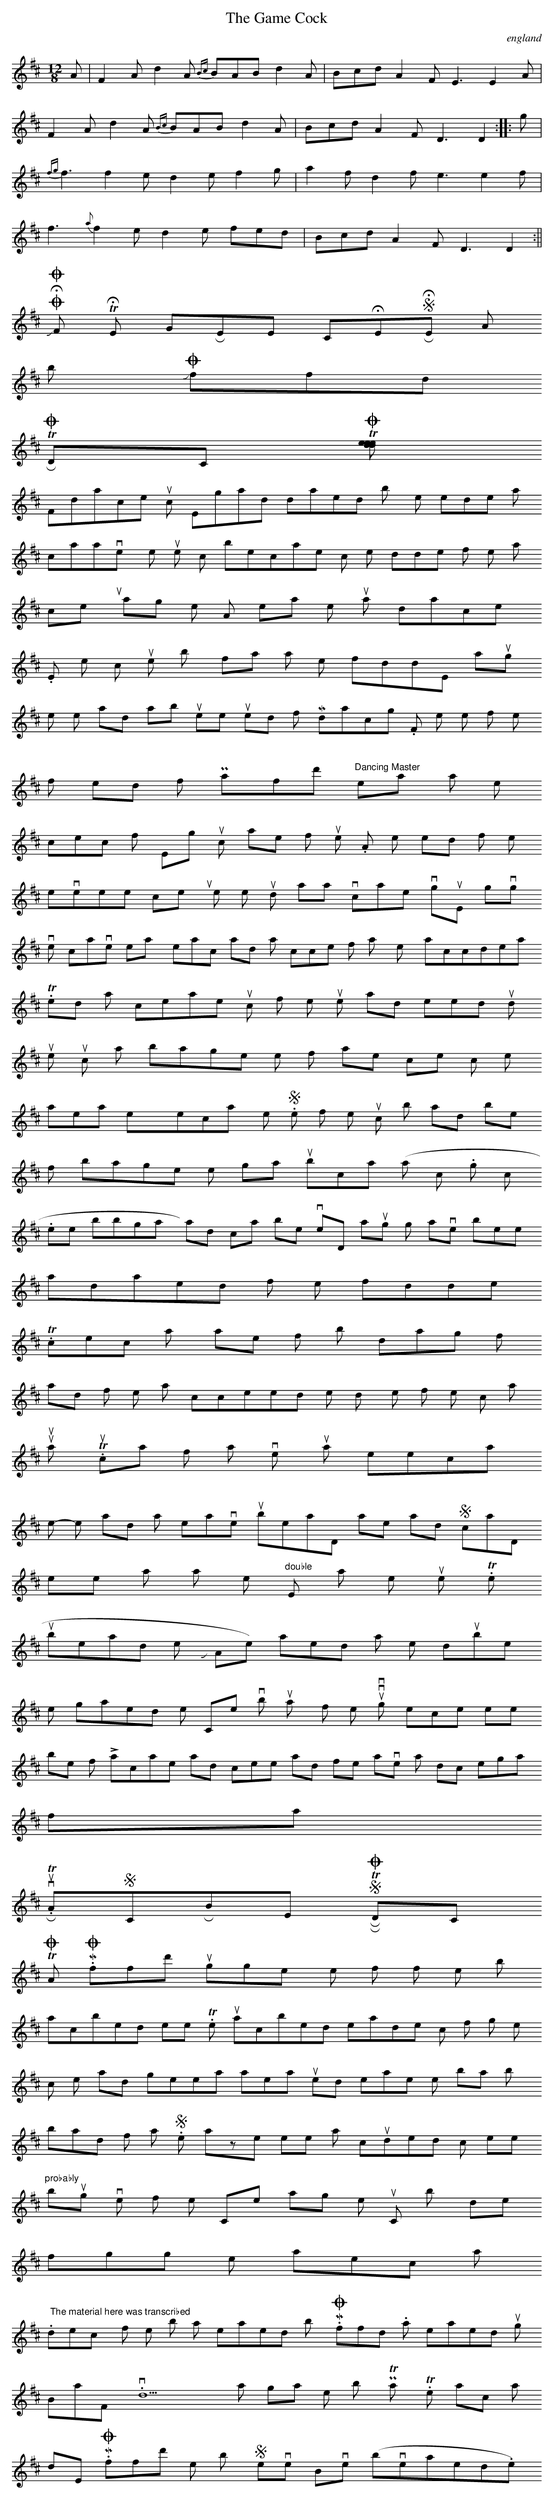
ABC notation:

X:1
T:Game Cock, The
O:england
M:12/8
L:1/8
K:D
A|F2 A d2 A {Bc}BAB d2 A|Bcd A2 F E3 E2 A|
F2 A d2 A {Bc}BAB d2 A|Bcd A2 F D3 D2:|:g|
{fg}f3 f2 e d2 e f2 g|a2 f d2 f e3 e2 f|
f3 {a}f2 e d2 e fed|Bcd A2 F D3 D2:||
JOHN OF THE GREENY CHESHIRE WAY
by John Offord
INTRODUCTION [to the printed edition]
Folk-dance music in England is now dominated by the melodeon, a
comparatively new instrument which became common in the middle of the last
century, along with the polka, perhaps the most popular dance rhythm.  Up
to this time, the most common instrument by far was the fiddle, although
the pipe and tabour were used for Morris dancing.  From the time of the
first edition of Playford's "Dancing Master" in 1650, nearly all the
collections of English music are for this instrument.  At the end of the
seventeenth century, the new, loud Italian violin came into vogue, giving
over two octaves within easy reach and a choice of any key or accidental.
This led to an increase in music for the instrument and helped to oust old
instruments such as bagpipes, in one form or another once common in some
areas, expecially the north.  Some of the music in this book is said to be
for bagpipes in the original publication (Walsh c. 1730, Wright c. 1715,
see bibliography) and this can now be proved, although it might have been
adapted for the fiddle.
This collection is mainly taken from books dating from 1705 to 1816
and for the most part is concerned with the old type of hornpipe which was
usually in 3/2 or 9/4.  This musical form was very popular, especially in
the north-west and has relatives in Northumberland, Wales and Scotland,
where it was known as the "double" hornpipe, a term I will now use.  The
Northumberland piper Jimmy Allen (1734-1810) stated that the double
hornpipe originated in the Cheviots, but many of the surviving pieces seem
to be from Lancashire and cheshire and often have a distinct regional
flavour.
TRANSCRIBER'S INTRODUCTION
At Mr. Offord's suggestion, only the first portion of the book is
transcribed here.  The untranscribed remainder consists of jigs, hornpipes
in common time and general material used in theatres, the ballroom or by
bands of waits.  Some waltzes were also included which were "probably
brought over from the Continent, along with other music, by soldiers
fighting in the Napoleonic wars."  The material here was transcribed
directly from the book as prepared by Mr. Offord.  It was prepared using
BarFly v.1d15, a program written by Phil Taylor. The transcription was
done, with Mr. Offord's permission, by Steve Bliven (bliven@massed.net).
